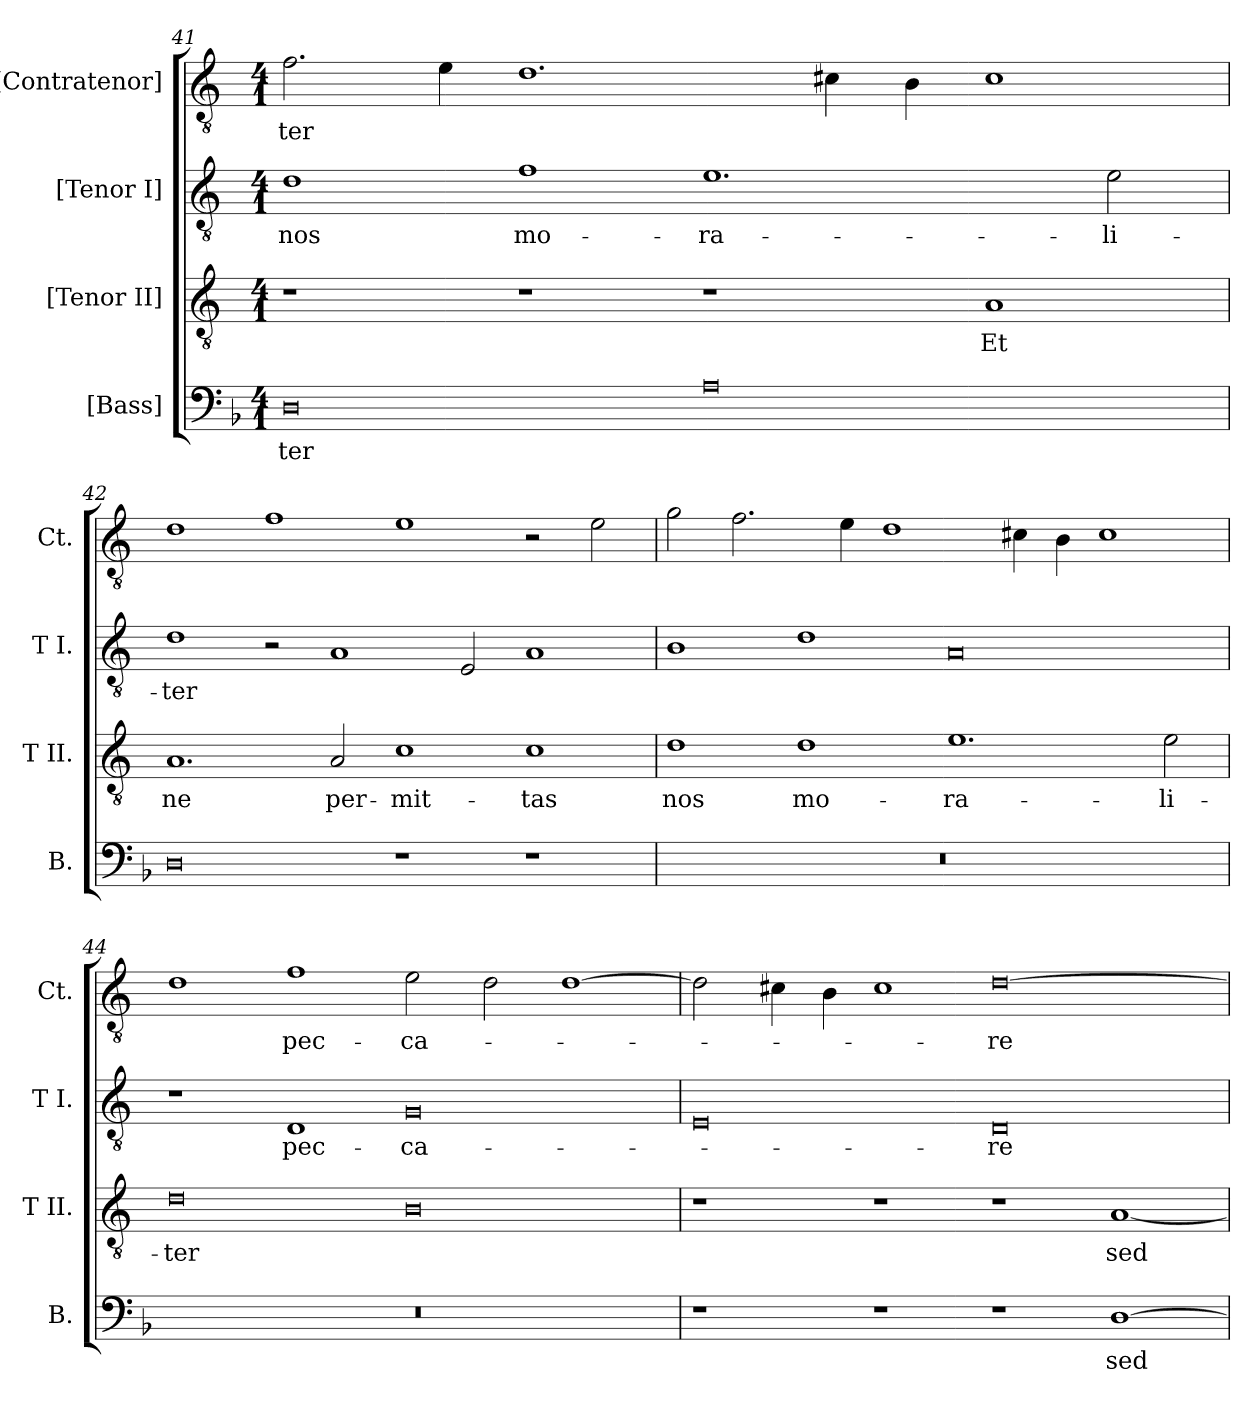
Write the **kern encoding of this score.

**kern	**text	**kern	**text	**kern	**text	**kern	**text
*part4	*part4	*part3	*part3	*part2	*part2	*part1	*part1
*staff4	*staff4	*staff3	*staff3	*staff2	*staff2	*staff1	*staff1
*I"[Bass]	*	*I"[Tenor II]	*	*I"[Tenor I]	*	*I"[Contratenor]	*
*I'B.	*	*I'T II.	*	*I'T I.	*	*I'Ct.	*
*clefF4	*	*clefGv2	*	*clefGv2	*	*clefGv2	*
*	*	*ITrd7c12	*	*ITrd7c12	*	*ITrd7c12	*
*k[b-]	*	*k[]	*	*k[]	*	*k[]	*
*F:	*	*C:	*	*C:	*	*C:	*
*M4/1	*	*M4/1	*	*M4/1	*	*M4/1	*
=41	=41	=41	=41	=41	=41	=41	=41
!	!LO:LY:b:color=#000000	!	!	!	!	!	!
!	!	!	!	!	!LO:LY:b:color=#000000	!	!
!	!	!	!	!	!	!	!LO:LY:b:color=#000000
0Di	-ter	1r	.	1Di	nos	2.Fi\	-ter
.	.	.	.	.	.	4Ei\	.
!	!	!	!	!	!LO:LY:b:color=#000000	!	!
.	.	1r	.	1Fi	mo-	1.Di	.
!	!	!	!	!	!LO:LY:b:color=#000000	!	!
0Ai	.	1r	.	1.Ei	-ra-	.	.
.	.	.	.	.	.	4C#Xi\	.
.	.	.	.	.	.	4BBi\	.
!	!	!	!LO:LY:b:color=#000000	!	!	!	!
.	.	1AAi	Et	.	.	1C#i	.
!	!	!	!	!	!LO:LY:b:color=#000000	!	!
.	.	.	.	2Ei\	-li-	.	.
=42	=42	=42	=42	=42	=42	=42	=42
!	!	!	!LO:LY:b:color=#000000	!	!	!	!
!	!	!	!	!	!LO:LY:b:color=#000000	!	!
0Di	.	1.AAi	ne	1Di	-ter	1Di	.
.	.	.	.	2r	.	1Fi	.
!	!	!	!LO:LY:b:color=#000000	!	!	!	!
.	.	2AAi/	per-	1AAi	.	.	.
!	!	!	!LO:LY:b:color=#000000	!	!	!	!
1r	.	1Ci	-mit-	.	.	1Ei	.
.	.	.	.	2EEi/	.	.	.
!	!	!	!LO:LY:b:color=#000000	!	!	!	!
1r	.	1Ci	-tas	1AAi	.	2r	.
.	.	.	.	.	.	2Ei\	.
!!LO:LB:g=z
=43	=43	=43	=43	=43	=43	=43	=43
!LO:N:vis=1	!	!	!	!	!	!	!
!	!	!	!LO:LY:b:color=#000000	!	!	!	!
00r	.	1Di	nos	1BBi	.	2Gi\	.
.	.	.	.	.	.	2.Fi\	.
!	!	!	!LO:LY:b:color=#000000	!	!	!	!
.	.	1Di	mo-	1Di	.	.	.
.	.	.	.	.	.	4Ei\	.
.	.	.	.	.	.	1Di	.
!	!	!	!LO:LY:b:color=#000000	!	!	!	!
.	.	1.Ei	-ra-	0AAi	.	.	.
.	.	.	.	.	.	4C#Xi\	.
.	.	.	.	.	.	4BBi\	.
.	.	.	.	.	.	1C#i	.
!	!	!	!LO:LY:b:color=#000000	!	!	!	!
.	.	2Ei\	-li-	.	.	.	.
=44	=44	=44	=44	=44	=44	=44	=44
!LO:N:vis=1	!	!	!	!	!	!	!
!	!	!	!LO:LY:b:color=#000000	!	!	!	!
00r	.	0Di	-ter	1r	.	1Di	.
!	!	!	!	!	!LO:LY:b:color=#000000	!	!
!	!	!	!	!	!	!	!LO:LY:b:color=#000000
.	.	.	.	1DDi	pec-	1Fi	pec-
!	!	!	!	!	!LO:LY:b:color=#000000	!	!
!	!	!	!	!	!	!	!LO:LY:b:color=#000000
.	.	0BBi	.	0GGi	-ca-	2Ei\	-ca-
.	.	.	.	.	.	2Di\	.
.	.	.	.	.	.	[>1Di	.
=45	=45	=45	=45	=45	=45	=45	=45
1r	.	1r	.	0EEi	.	2Di\]	.
.	.	.	.	.	.	4C#Xi\	.
.	.	.	.	.	.	4BBi\	.
1r	.	1r	.	.	.	1C#i	.
!	!	!	!	!	!LO:LY:b:color=#000000	!	!
!	!	!	!	!	!	!	!LO:LY:b:color=#000000
1r	.	1r	.	0DDi	-re	[>0Di	-re
!	!LO:LY:b:color=#000000	!	!	!	!	!	!
!	!	!	!LO:LY:b:color=#000000	!	!	!	!
[>1Di	sed	[<1AAi	sed	.	.	.	.
=	=	=	=	=	=	=	=
*-	*-	*-	*-	*-	*-	*-	*-
